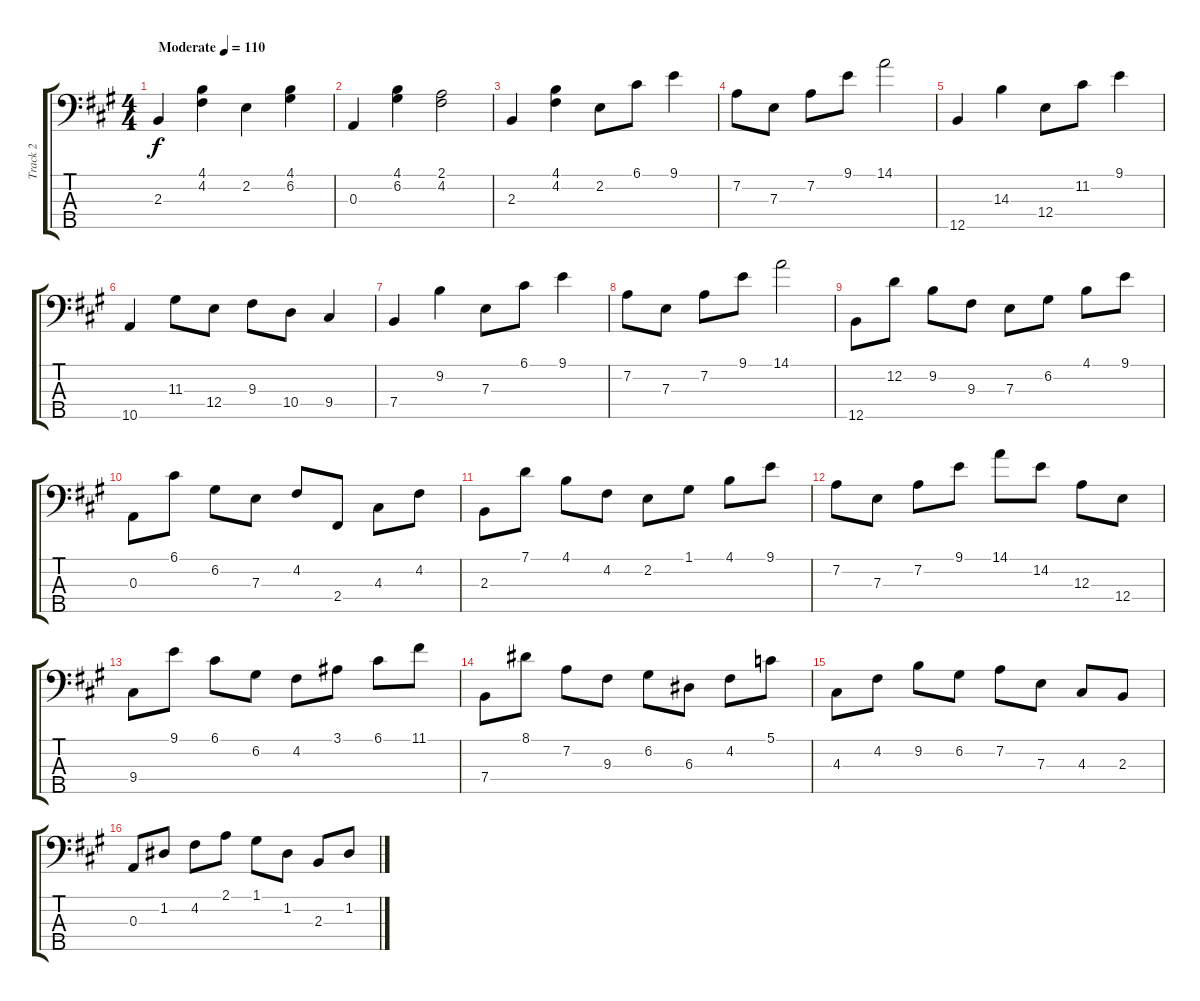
\track ("Track 2" "Track 2") {instrument acousticguitarnylon}
\staff {score tabs}
\tuning (G2 D2 A1 E1 B0) {hide}
\ts (4 4)
\tempo (110 "Moderate")
\clef f4
\ks a
2.3.4{dy f instrument acousticguitarnylon} (4.1 4.2).4 2.2.4 (4.1 6.2).4 |
0.3.4 (4.1 6.2).4 (2.1 4.2).2 |
2.3.4 (4.1 4.2).4 2.2.8 6.1.8 9.1.4 |
7.2.8 7.3.8 7.2.8 9.1.8 14.1.2 |
12.5.4 14.3.4 12.4.8 11.2.8 9.1.4 |
10.5.4 11.3.8 12.4.8 9.3.8 10.4.8 9.4.4 |
7.4.4 9.2.4 7.3.8 6.1.8 9.1.4 |
7.2.8 7.3.8 7.2.8 9.1.8 14.1.2 |
12.5.8 12.2.8 9.2.8 9.3.8 7.3.8 6.2.8 4.1.8 9.1.8 |
0.3.8 6.1.8 6.2.8 7.3.8 4.2.8 2.4.8 4.3.8 4.2.8 |
2.3.8 7.1.8 4.1.8 4.2.8 2.2.8 1.1.8 4.1.8 9.1.8 |
7.2.8 7.3.8 7.2.8 9.1.8 14.1.8 14.2.8 12.3.8 12.4.8 |
9.4.8 9.1.8 6.1.8 6.2.8 4.2.8 3.1.8 6.1.8 11.1.8 |
7.4.8 8.1.8 7.2.8 9.3.8 6.2.8 6.3.8 4.2.8 5.1.8 |
4.3.8 4.2.8 9.2.8 6.2.8 7.2.8 7.3.8 4.3.8 2.3.8 |
0.3.8 1.2.8 4.2.8 2.1.8 1.1.8 1.2.8 2.3.8 1.2.8
